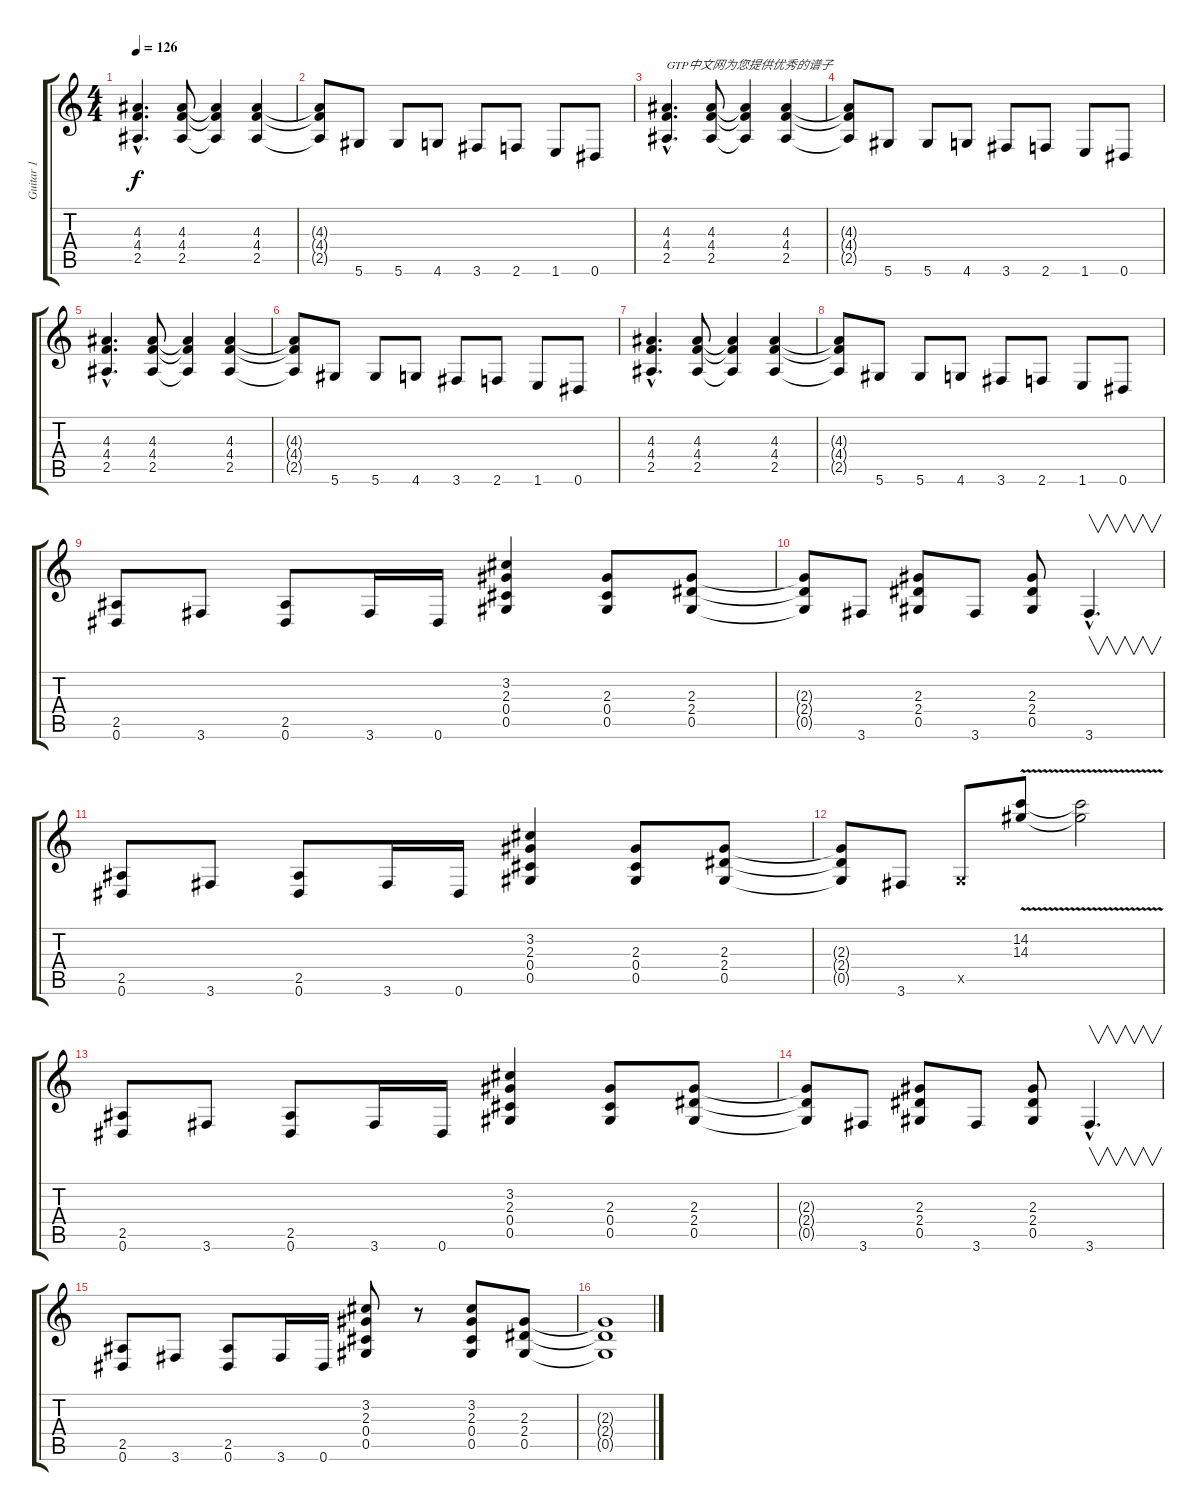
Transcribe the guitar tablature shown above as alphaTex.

\track ("Guitar 1" "Guitar 1") {instrument distortionguitar}
\staff {score tabs}
\tuning (Eb4 Bb3 Gb3 Db3 Ab2 Eb2) {hide}
\ts (4 4)
\tempo 126
\clef g2
\ks c
(4.3{hac} 4.4{hac} 2.5{hac}).4{d dy f} (4.3 4.4 2.5).8 (4.3{t} 4.4{t} 2.5{t}).4 (4.3 4.4 2.5).4 |
(4.3{t} 4.4{t} 2.5{t}).8 5.6.8 5.6.8 4.6.8 3.6.8 2.6.8 1.6.8 0.6.8 |
(4.3{hac} 4.4{hac} 2.5{hac}).4{d txt "GTP中文网为您提供优秀的谱子"} (4.3 4.4 2.5).8 (4.3{t} 4.4{t} 2.5{t}).4 (4.3 4.4 2.5).4 |
(4.3{t} 4.4{t} 2.5{t}).8 5.6.8 5.6.8 4.6.8 3.6.8 2.6.8 1.6.8 0.6.8 |
(4.3{hac} 4.4{hac} 2.5{hac}).4{d} (4.3 4.4 2.5).8 (4.3{t} 4.4{t} 2.5{t}).4 (4.3 4.4 2.5).4 |
(4.3{t} 4.4{t} 2.5{t}).8 5.6.8 5.6.8 4.6.8 3.6.8 2.6.8 1.6.8 0.6.8 |
(4.3{hac} 4.4{hac} 2.5{hac}).4{d} (4.3 4.4 2.5).8 (4.3{t} 4.4{t} 2.5{t}).4 (4.3 4.4 2.5).4 |
(4.3{t} 4.4{t} 2.5{t}).8 5.6.8 5.6.8 4.6.8 3.6.8 2.6.8 1.6.8 0.6.8 |
(2.5 0.6).8 3.6.8 (2.5 0.6).8 3.6.16 0.6.16 (3.2 2.3 0.4 0.5).4 (2.3 0.4 0.5).8 (2.3 2.4 0.5).8 |
(2.3{t} 2.4{t} 0.5{t}).8 3.6.8 (2.3 2.4 0.5).8 3.6.8 (2.3 2.4 0.5).8 3.6{hac}.4{v d} |
(2.5 0.6).8 3.6.8 (2.5 0.6).8 3.6.16 0.6.16 (3.2 2.3 0.4 0.5).4 (2.3 0.4 0.5).8 (2.3 2.4 0.5).8 |
(2.3{t} 2.4{t} 0.5{t}).8 3.6.8 -1.5{x}.8 (14.2{v} 14.3{v}).8 (14.2{t} 14.3{t}).2 |
(2.5 0.6).8 3.6.8 (2.5 0.6).8 3.6.16 0.6.16 (3.2 2.3 0.4 0.5).4 (2.3 0.4 0.5).8 (2.3 2.4 0.5).8 |
(2.3{t} 2.4{t} 0.5{t}).8 3.6.8 (2.3 2.4 0.5).8 3.6.8 (2.3 2.4 0.5).8 3.6{hac}.4{v d} |
(2.5 0.6).8 3.6.8 (2.5 0.6).8 3.6.16 0.6.16 (3.2 2.3 0.4 0.5).8 r.8 (3.2 2.3 0.4 0.5).8 (2.3 2.4 0.5).8 |
(2.3{t} 2.4{t} 0.5{t}).1
